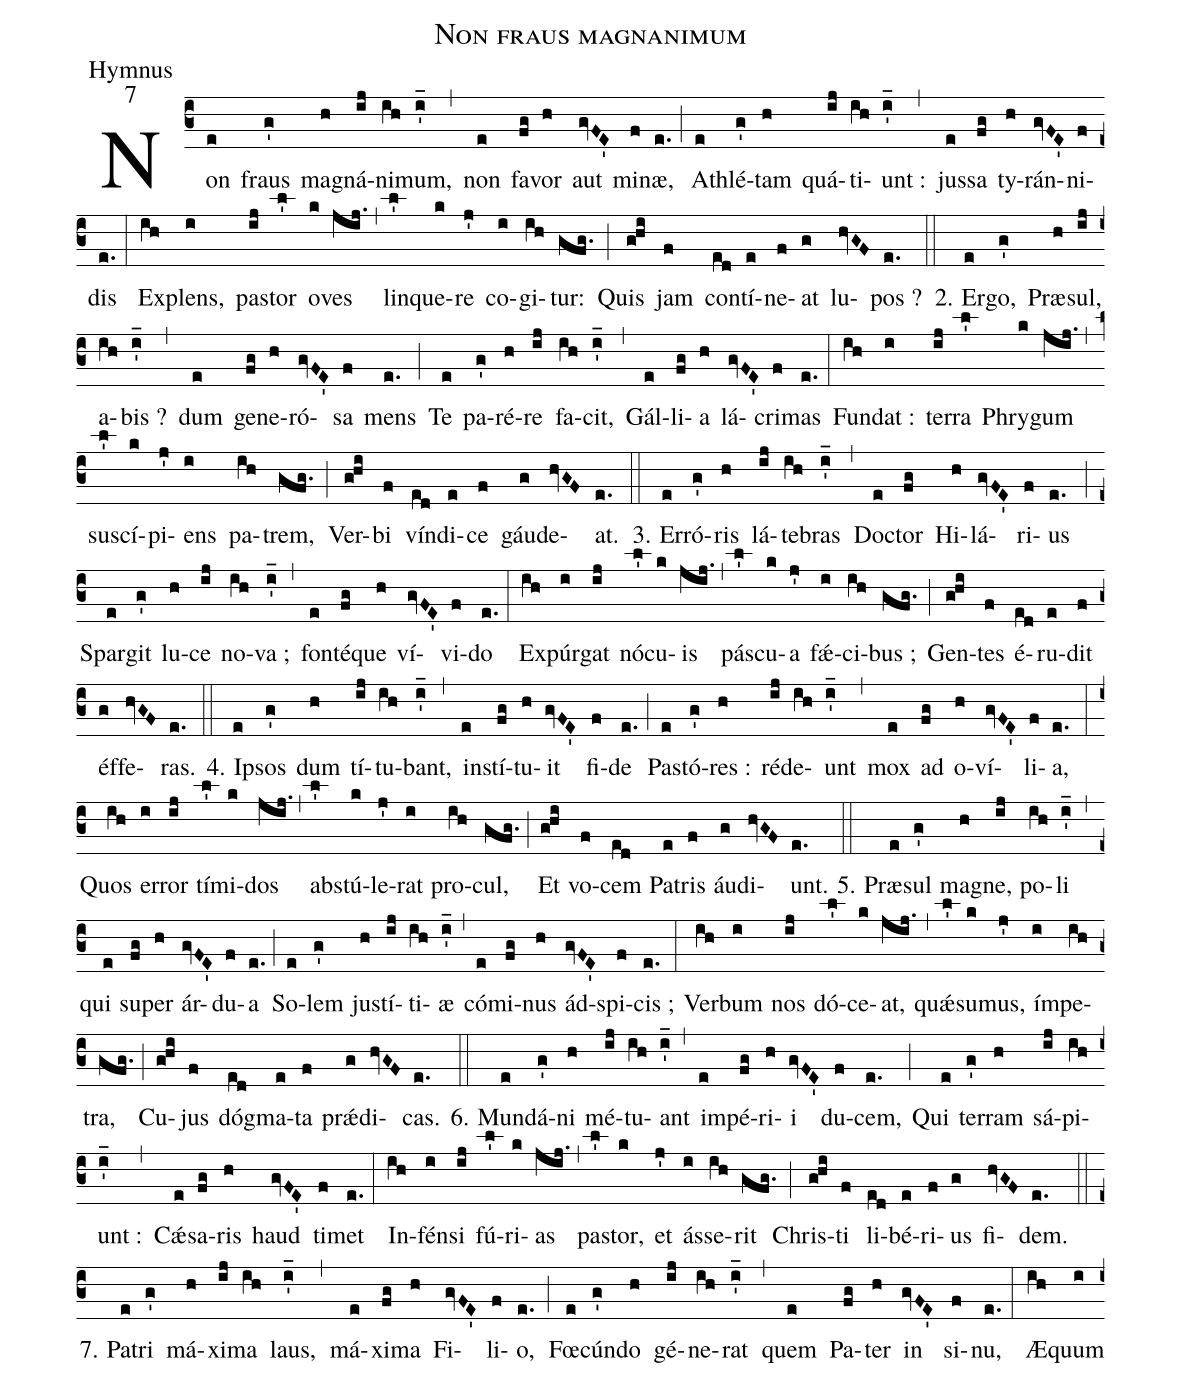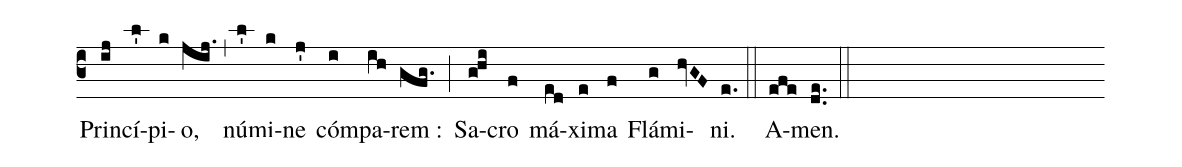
name:Non fraus magnanimum;
office-part:Hymnus;
mode:7;
%%
(c3)Non(e) fraus(g') ma(h)gná(ij)ni(ih)mum,(i'_) (,) non(e) fa(fg)vor(h) aut(gvFE') mi(f)næ,(e.) (;)
A(e)thlé(g')tam(h) quá(ij)ti(ih)unt :(i'_) (,) jus(e)sa(fg) ty(h)rán(gvFE')ni(f)dis(e.) (:)
Ex(ih)plens,(i) pas(ij)tor(l') o(k)ves(jij.) (,) lin(l')que(k)re(j') co(i)gi(ih)tur:(gfg.) (;)
Quis(ghi) jam(f) con(ed)tí(e)ne(f)at(g) lu(hvGF)pos ?(e.) (::)

2. Er(e)go,(g') Præ(h)sul,(ij) a(ih)bis ?(i'_) (,) dum(e) ge(fg)ne(h)ró(gvFE')sa(f) mens(e.) (;)
Te(e) pa(g')ré(h)re(ij) fa(ih)cit,(i'_) (,) Gál(e)li(fg)a(h) lá(gvFE')cri(f)mas(e.) (:)
Fun(ih)dat :(i) ter(ij)ra(l') Phry(k)gum(jij.) (,) su(l')scí(k)pi(j')ens(i) pa(ih)trem,(gfg.) (;)
Ver(ghi)bi(f) vín(ed)di(e)ce(f) gáu(g)de(hvGF)at.(e.) (::)

3. Er(e)ró(g')ris(h) lá(ij)te(ih)bras(i'_) (,) Doc(e)tor(fg) Hi(h)lá(gvFE')ri(f)us(e.) (;)
Spar(e)git(g') lu(h)ce(ij) no(ih)va ;(i'_) (,) fon(e)té(fg)que(h) ví(gvFE')vi(f)do(e.) (:)
Ex(ih)púr(i)gat(ij) nó(l')cu(k)is(jij.) (,) pás(l')cu(k)a(j') fǽ(i)ci(ih)bus ;(gfg.) (;)
Gen(ghi)tes(f) é(ed)ru(e)dit(f) éf(g)fe(hvGF)ras.(e.) (::)

4. Ip(e)sos(g') dum(h) tí(ij)tu(ih)bant,(i'_) (,) in(e)stí(fg)tu(h)it(gvFE') fi(f)de(e.) (;)
Pas(e)tó(g')res :(h) réd(ij)e(ih)unt(i'_) (,) mox(e) ad(fg) o(h)ví(gvFE')li(f)a,(e.) (:)
Quos(ih) er(i)ror(ij) tí(l')mi(k)dos(jij.) (,) abs(l')tú(k)le(j')rat(i) pro(ih)cul,(gfg.) (;)
Et(ghi) vo(f)cem(ed) Pa(e)tris(f) áu(g)di(hvGF)unt.(e.) (::)

5. Præ(e)sul(g') ma(h)gne,(ij) po(ih)li(i'_) (,) qui(e) su(fg)per(h) ár(gvFE')du(f)a(e.) (;)
So(e)lem(g') jus(h)tí(ij)ti(ih)æ(i'_) (,) có(e)mi(fg)nus(h) ád(gvFE')spi(f)cis ;(e.) (:)
Ver(ih)bum(i) nos(ij) dó(l')ce(k)at,(jij.) (,) quǽ(l')su(k)mus,(j') ím(i)pe(ih)tra,(gfg.) (;)
Cu(ghi)jus(f) dóg(ed)ma(e)ta(f) prǽ(g)di(hvGF)cas.(e.) (::)

6. Mun(e)dá(g')ni(h) mé(ij)tu(ih)ant(i'_) (,) im(e)pé(fg)ri(h)i(gvFE') du(f)cem,(e.) (;)
Qui(e) ter(g')ram(h) sá(ij)pi(ih)unt :(i'_) (,) Cǽ(e)sa(fg)ris(h) haud(gvFE') ti(f)met(e.) (:)
In(ih)fén(i)si(ij) fú(l')ri(k)as(jij.) (,) pas(l')tor,(k) et(j') ás(i)se(ih)rit(gfg.) (;)
Chris(ghi)ti(f) li(ed)bé(e)ri(f)us(g) fi(hvGF)dem.(e.) (::)

7. Pa(e)tri(g') má(h)xi(ij)ma(ih) laus,(i'_) (,) má(e)xi(fg)ma(h) Fi(gvFE')li(f)o,(e.) (;)
Fœ(e)cún(g')do(h) gé(ij)ne(ih)rat(i'_) (,) quem(e) Pa(fg)ter(h) in(gvFE') si(f)nu,(e.) (:)
Æ(ih)quum(i) Prin(ij)cí(l')pi(k)o,(jij.) (,) nú(l')mi(k)ne(j') cóm(i)pa(ih)rem :(gfg.) (;)
Sa(ghi)cro(f) má(ed)xi(e)ma(f) Flá(g)mi(hvGF)ni.(e.) (::)
A(efe)men.(de..) (::)
